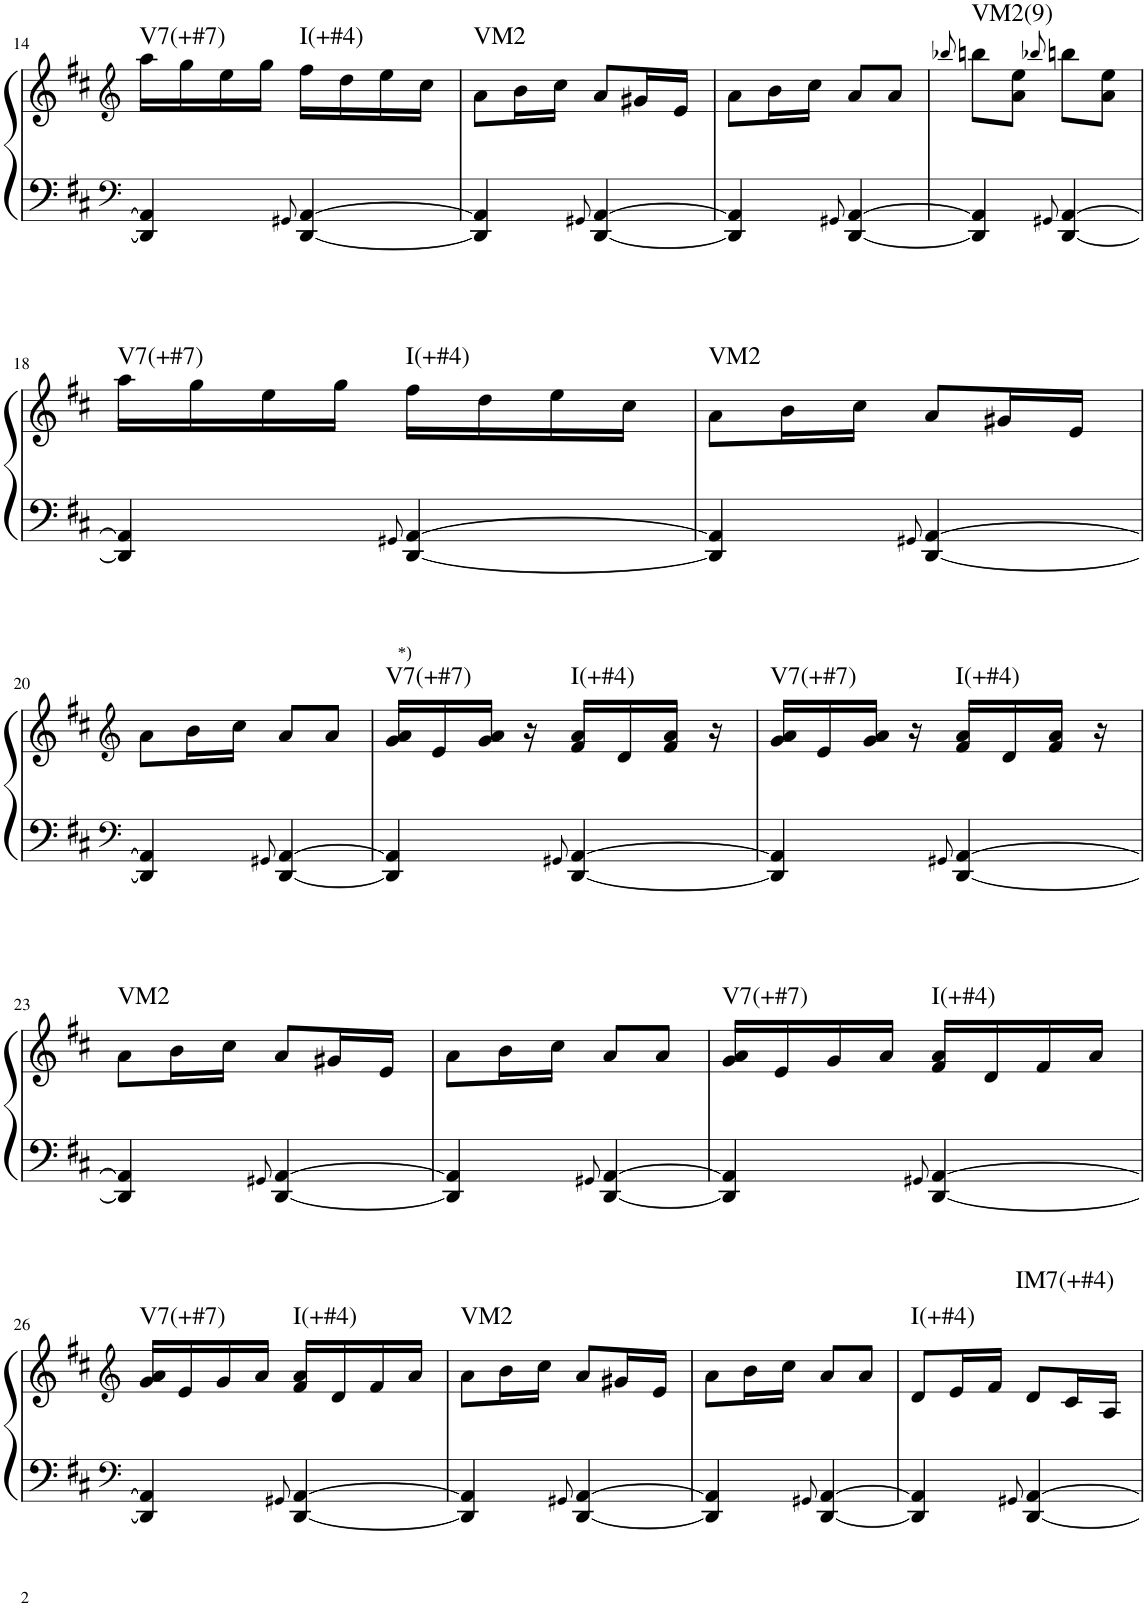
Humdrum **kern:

**kern	**kern	**harte
*part1	*part1	*part1
*staff2	*staff1	*
*I"Klavier linke Hand	*	*
!!LO:PB:g=z
*clefF4	*clefG2	*
*k[f#c#]	*k[f#c#]	*
*M2/4	*M2/4	*
=14	=14	=14
!	!	!LO:H:kt=V7(+#7)
4DD/] 4AA/]	16aa\LL	N
.	16gg\	.
.	16ee\	.
.	16gg\JJ	.
8qGG#X/	.	.
!	!	!LO:H:kt=I(+#4)
[4DD/ [4AA/	16ff#\LL	N
.	16dd\	.
.	16ee\	.
.	16cc#\JJ	.
=15	=15	=15
!	!	!LO:H:kt=VM2
4DD/] 4AA/]	8a\L	N
.	16b\L	.
.	16cc#\JJ	.
8qGG#X/	.	.
[4DD/ [4AA/	8a/L	.
.	16g#X/L	.
.	16e/JJ	.
=16	=16	=16
4DD/] 4AA/]	8a\L	.
.	16b\L	.
.	16cc#\JJ	.
8qGG#X/	.	.
[4DD/ [4AA/	8a/L	.
.	8a/J	.
=17	=17	=17
.	8qbb-X/	.
!	!	!LO:H:kt=VM2(9)
4DD/] 4AA/]	8bbn\L	N
.	8a\ 8ee\J	.
8qGG#X/	8qbb-X/	.
[4DD/ [4AA/	8bbn\L	.
.	8a\ 8ee\J	.
!!LO:LB:g=z
=18	=18	=18
!	!	!LO:H:kt=V7(+#7)
4DD/] 4AA/]	16aa\LL	N
.	16gg\	.
.	16ee\	.
.	16gg\JJ	.
8qGG#X/	.	.
!	!	!LO:H:kt=I(+#4)
[4DD/ [4AA/	16ff#\LL	N
.	16dd\	.
.	16ee\	.
.	16cc#\JJ	.
=19	=19	=19
!	!	!LO:H:kt=VM2
4DD/] 4AA/]	8a\L	N
.	16b\L	.
.	16cc#\JJ	.
8qGG#X/	.	.
[4DD/ [4AA/	8a/L	.
.	16g#X/L	.
.	16e/JJ	.
!!LO:LB:g=z
=20	=20	=20
*clefF4	*clefG2	*
4DD/] 4AA/]	8a\L	.
.	16b\L	.
.	16cc#\JJ	.
8qGG#X/	.	.
[4DD/ [4AA/	8a/L	.
.	8a/J	.
=21	=21	=21
!	!	!LO:H:kt=V7(+#7)
4DD/] 4AA/]	16g/ 16a/LL	N
!	!LO:TX:a:t=*)	!
.	16e/	.
.	16g/ 16a/JJ	.
.	16r	.
8qGG#X/	.	.
!	!	!LO:H:kt=I(+#4)
[4DD/ [4AA/	16f#/ 16a/LL	N
.	16d/	.
.	16f#/ 16a/JJ	.
.	16r	.
=22	=22	=22
!	!	!LO:H:kt=V7(+#7)
4DD/] 4AA/]	16g/ 16a/LL	N
.	16e/	.
.	16g/ 16a/JJ	.
.	16r	.
8qGG#X/	.	.
!	!	!LO:H:kt=I(+#4)
[4DD/ [4AA/	16f#/ 16a/LL	N
.	16d/	.
.	16f#/ 16a/JJ	.
.	16r	.
!!LO:LB:g=z
=23	=23	=23
!	!	!LO:H:kt=VM2
4DD/] 4AA/]	8a\L	N
.	16b\L	.
.	16cc#\JJ	.
8qGG#X/	.	.
[4DD/ [4AA/	8a/L	.
.	16g#X/L	.
.	16e/JJ	.
=24	=24	=24
4DD/] 4AA/]	8a\L	.
.	16b\L	.
.	16cc#\JJ	.
8qGG#X/	.	.
[4DD/ [4AA/	8a/L	.
.	8a/J	.
=25	=25	=25
!	!	!LO:H:kt=V7(+#7)
4DD/] 4AA/]	16g/ 16a/LL	N
.	16e/	.
.	16g/	.
.	16a/JJ	.
8qGG#X/	.	.
!	!	!LO:H:kt=I(+#4)
[4DD/ [4AA/	16f#/ 16a/LL	N
.	16d/	.
.	16f#/	.
.	16a/JJ	.
!!LO:LB:g=z
=26	=26	=26
*clefF4	*clefG2	*
!	!	!LO:H:kt=V7(+#7)
4DD/] 4AA/]	16g/ 16a/LL	N
.	16e/	.
.	16g/	.
.	16a/JJ	.
8qGG#X/	.	.
!	!	!LO:H:kt=I(+#4)
[4DD/ [4AA/	16f#/ 16a/LL	N
.	16d/	.
.	16f#/	.
.	16a/JJ	.
=27	=27	=27
!	!	!LO:H:kt=VM2
4DD/] 4AA/]	8a\L	N
.	16b\L	.
.	16cc#\JJ	.
8qGG#X/	.	.
[4DD/ [4AA/	8a/L	.
.	16g#X/L	.
.	16e/JJ	.
=28	=28	=28
4DD/] 4AA/]	8a\L	.
.	16b\L	.
.	16cc#\JJ	.
8qGG#X/	.	.
[4DD/ [4AA/	8a/L	.
.	8a/J	.
=29	=29	=29
!	!	!LO:H:kt=I(+#4)
4DD/] 4AA/]	8d/L	N
.	16e/L	.
.	16f#/JJ	.
8qGG#X/	.	.
!	!	!LO:H:kt=IM7(+#4)
[4DD/ [4AA/	8d/L	N
.	16c#/L	.
.	16A/JJ	.
=	=	=
*-	*-	*-
